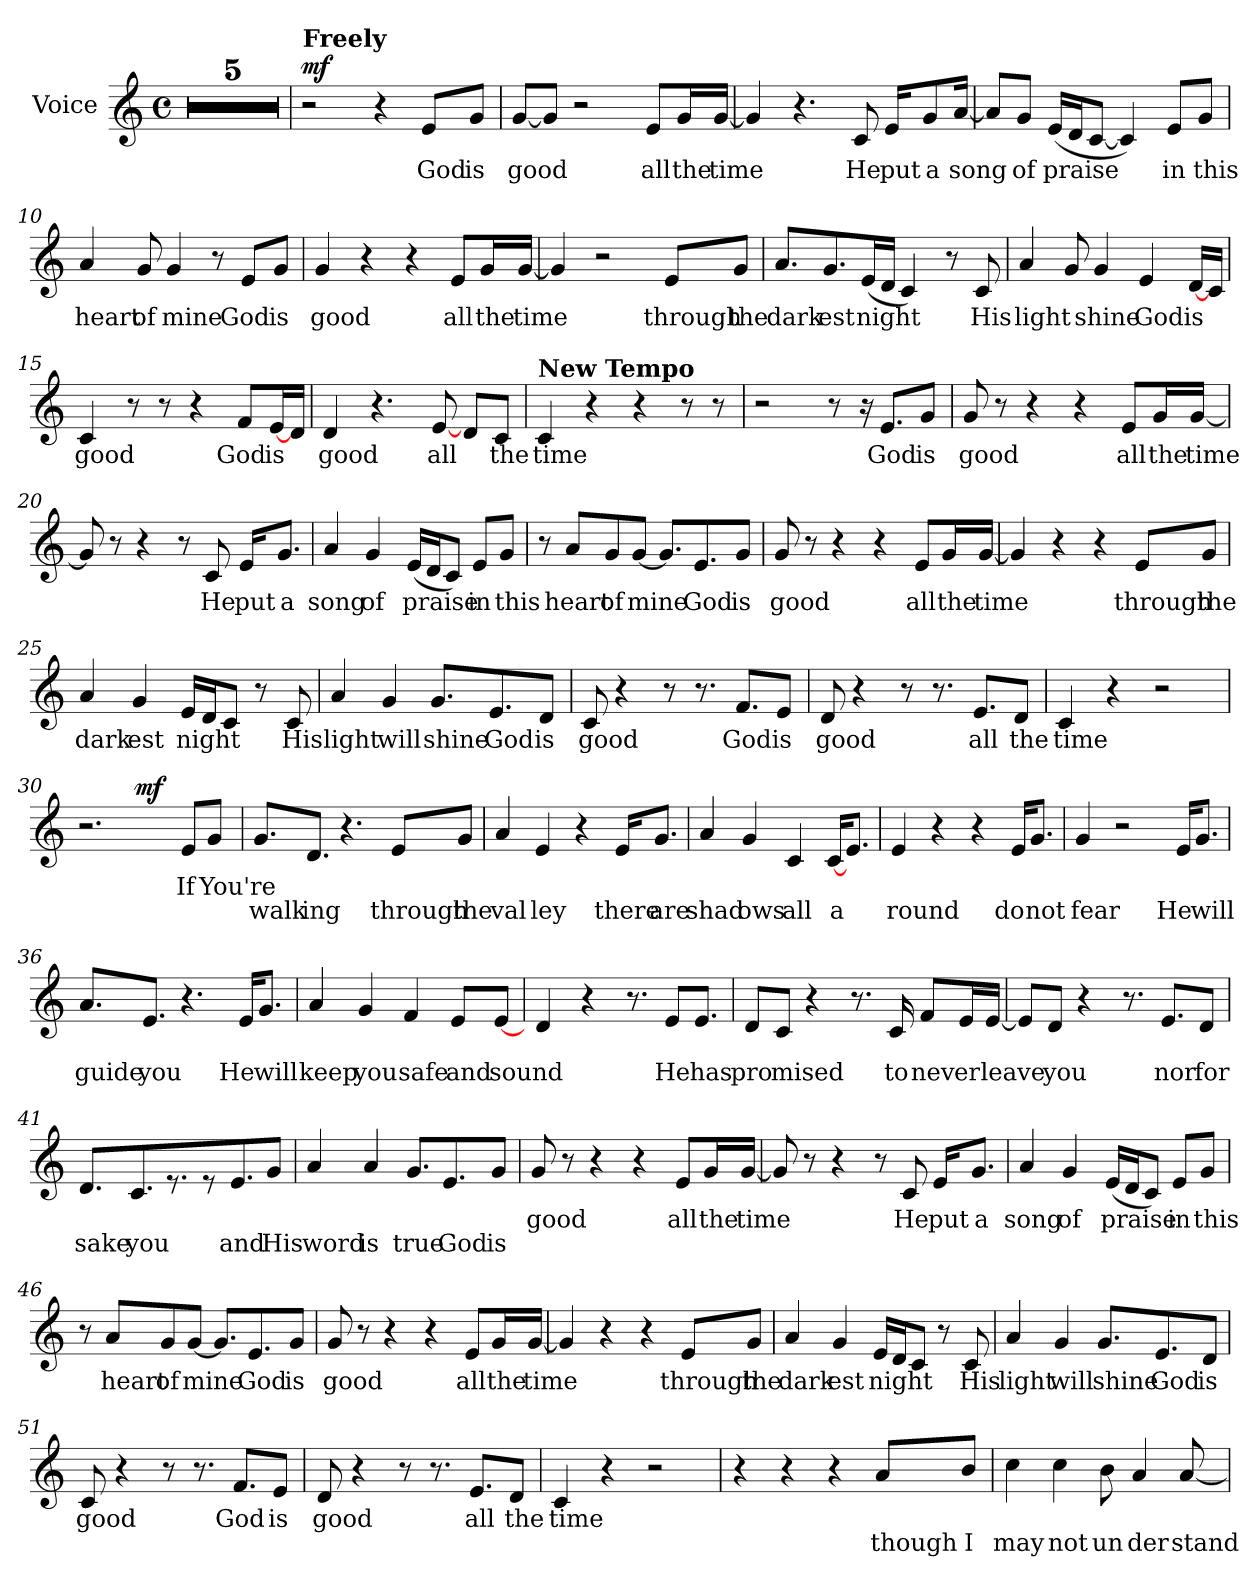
**kern	**text	**text	**dynam
*part1	*part1	*part1	*part1
*staff1	*staff1	*staff1	*staff1
*I"Voice	*	*	*
*I'V	*	*	*
*clefG2	*	*	*
*k[]	*	*	*
*C:	*	*	*
*M4/4	*	*	*
*met(c)	*	*	*
=1	=1	=1	=1
1r	.	.	.
=2	=2	=2	=2
1r	.	.	.
=3	=3	=3	=3
1r	.	.	.
=4	=4	=4	=4
1r	.	.	.
=5	=5	=5	=5
1r	.	.	.
=6	=6	=6	=6
*MM90	*	*	*
!LO:TX:a:B:t=Freely	!	!	!
!	!	!	!LO:DY:b
2r	.	.	mf
4r	.	.	.
!	!LO:LY:b	!	!
8e/L	God	.	.
!	!LO:LY:b	!	!
8g/J	is	.	.
!!LO:LB:g=z
=7	=7	=7	=7
!	!LO:LY:b	!	!
[8g/L	good	.	.
8g/J]	.	.	.
2r	.	.	.
!	!LO:LY:b	!	!
8e/L	all	.	.
!	!LO:LY:b	!	!
16g/L	the	.	.
!	!LO:LY:b	!	!
[16g/JJ	time	.	.
=8	=8	=8	=8
4g/]	.	.	.
4.r	.	.	.
!	!LO:LY:b	!	!
8c/	He	.	.
!	!LO:LY:b	!	!
16e/KL	put	.	.
!	!LO:LY:b	!	!
8g/	a	.	.
!	!LO:LY:b	!	!
[16a/Jk	song	.	.
=9	=9	=9	=9
8a/L]	.	.	.
!	!LO:LY:b	!	!
8g/J	of	.	.
!	!LO:LY:b	!	!
(<16e/LL	praise	.	.
16d/J	.	.	.
[8c/J	.	.	.
4c/])	.	.	.
!	!LO:LY:b	!	!
8e/L	in	.	.
!	!LO:LY:b	!	!
8g/J	this	.	.
=10	=10	=10	=10
!	!LO:LY:b	!	!
4a/	heart	.	.
!	!LO:LY:b	!	!
8g/	of	.	.
!	!LO:LY:b	!	!
4g/	mine	.	.
8r	.	.	.
!	!LO:LY:b	!	!
8e/L	God	.	.
!	!LO:LY:b	!	!
8g/J	is	.	.
!!LO:LB:g=z
=11	=11	=11	=11
!	!LO:LY:b	!	!
4g/	good	.	.
4r	.	.	.
4r	.	.	.
!	!LO:LY:b	!	!
8e/L	all	.	.
!	!LO:LY:b	!	!
16g/L	the	.	.
!	!LO:LY:b	!	!
[16g/JJ	time	.	.
=12	=12	=12	=12
4g/]	.	.	.
2r	.	.	.
!	!LO:LY:b	!	!
8e/L	through	.	.
!	!LO:LY:b	!	!
8g/J	the	.	.
=13	=13	=13	=13
!	!LO:LY:b	!	!
8.a/L	dark	.	.
!	!LO:LY:b	!	!
8.g/	est	.	.
!	!LO:LY:b	!	!
(<16e/L	night	.	.
16d/JJ	.	.	.
4c/)	.	.	.
8r	.	.	.
!	!LO:LY:b	!	!
8c/	His	.	.
=14	=14	=14	=14
!	!LO:LY:b	!	!
4a/	light	.	.
8g/	.	.	.
!	!LO:LY:b	!	!
4g/	shine	.	.
!	!LO:LY:b	!	!
4e/	God	.	.
!	!LO:LY:b	!	!
[16d/LL	is	.	.
16c/JJ	.	.	.
!!LO:LB:g=z
=15	=15	=15	=15
!	!LO:LY:b	!	!
4c/	good	.	.
8r	.	.	.
8r	.	.	.
4r	.	.	.
!	!LO:LY:b	!	!
8f/L	God	.	.
!	!LO:LY:b	!	!
[16e/L	is	.	.
16d/JJ	.	.	.
=16	=16	=16	=16
!	!LO:LY:b	!	!
4d/	good	.	.
4.r	.	.	.
!	!LO:LY:b	!	!
[8e/	all	.	.
8d/L	.	.	.
!	!LO:LY:b	!	!
8c/J	the	.	.
=17	=17	=17	=17
*MM122	*	*	*
!LO:TX:a:B:t=New Tempo	!	!	!
!	!LO:LY:b	!	!
4c/	time	.	.
4r	.	.	.
4r	.	.	.
8r	.	.	.
8r	.	.	.
=18	=18	=18	=18
2r	.	.	.
8r	.	.	.
16r	.	.	.
!	!LO:LY:b	!	!
8.e/L	God	.	.
!	!LO:LY:b	!	!
8g/J	is	.	.
!!LO:LB:g=z
=19	=19	=19	=19
!	!LO:LY:b	!	!
8g/	good	.	.
8r	.	.	.
4r	.	.	.
4r	.	.	.
!	!LO:LY:b	!	!
8e/L	all	.	.
!	!LO:LY:b	!	!
16g/L	the	.	.
!	!LO:LY:b	!	!
[16g/JJ	time	.	.
=20	=20	=20	=20
8g/]	.	.	.
8r	.	.	.
4r	.	.	.
8r	.	.	.
!	!LO:LY:b	!	!
8c/	He	.	.
!	!LO:LY:b	!	!
16e/KL	put	.	.
!	!LO:LY:b	!	!
8.g/J	a	.	.
=21	=21	=21	=21
!	!LO:LY:b	!	!
4a/	song	.	.
!	!LO:LY:b	!	!
4g/	of	.	.
!	!LO:LY:b	!	!
(<16e/LL	praise	.	.
16d/J	.	.	.
8c/J)	.	.	.
!	!LO:LY:b	!	!
8e/L	in	.	.
!	!LO:LY:b	!	!
8g/J	this	.	.
=22	=22	=22	=22
8r	.	.	.
!	!LO:LY:b	!	!
8a/L	heart	.	.
!	!LO:LY:b	!	!
8g/	of	.	.
!	!LO:LY:b	!	!
[8g/J	mine	.	.
8.g/L]	.	.	.
!	!LO:LY:b	!	!
8.e/	God	.	.
!	!LO:LY:b	!	!
8g/J	is	.	.
!!LO:LB:g=z
=23	=23	=23	=23
!	!LO:LY:b	!	!
8g/	good	.	.
8r	.	.	.
4r	.	.	.
4r	.	.	.
!	!LO:LY:b	!	!
8e/L	all	.	.
!	!LO:LY:b	!	!
16g/L	the	.	.
!	!LO:LY:b	!	!
[16g/JJ	time	.	.
=24	=24	=24	=24
4g/]	.	.	.
4r	.	.	.
4r	.	.	.
!	!LO:LY:b	!	!
8e/L	through	.	.
!	!LO:LY:b	!	!
8g/J	the	.	.
=25	=25	=25	=25
!	!LO:LY:b	!	!
4a/	dark	.	.
!	!LO:LY:b	!	!
4g/	est	.	.
!	!LO:LY:b	!	!
16e/LL	night	.	.
16d/J	.	.	.
8c/J	.	.	.
8r	.	.	.
!	!LO:LY:b	!	!
8c/	His	.	.
=26	=26	=26	=26
!	!LO:LY:b	!	!
4a/	light	.	.
!	!LO:LY:b	!	!
4g/	will	.	.
!	!LO:LY:b	!	!
8.g/L	shine	.	.
!	!LO:LY:b	!	!
8.e/	God	.	.
!	!LO:LY:b	!	!
8d/J	is	.	.
!!LO:LB:g=z
=27	=27	=27	=27
!	!LO:LY:b	!	!
8c/	good	.	.
4r	.	.	.
8r	.	.	.
8.r	.	.	.
!	!LO:LY:b	!	!
8.f/L	God	.	.
!	!LO:LY:b	!	!
8e/J	is	.	.
=28	=28	=28	=28
!	!LO:LY:b	!	!
8d/	good	.	.
4r	.	.	.
8r	.	.	.
8.r	.	.	.
!	!LO:LY:b	!	!
8.e/L	all	.	.
!	!LO:LY:b	!	!
8d/J	the	.	.
=29	=29	=29	=29
!	!LO:LY:b	!	!
4c/	time	.	.
4r	.	.	.
2r	.	.	.
=30	=30	=30	=30
*^	*	*	*
2.r	4..ryy	.	.	.
!	!	!	!	!LO:DY:b
.	2ryy	.	.	mf
!	!	!LO:LY:b	!	!
8e/L	.	If	.	.
!	!	!LO:LY:b	!	!
8g/J	.	You're	.	.
.	16ryy	.	.	.
=31	=31	=31	=31	=31
!	!	!	!LO:LY:b	!
*v	*v	*	*	*
8.g/L	.	walk	.
!	!	!LO:LY:b	!
8.d/J	.	ing	.
4.r	.	.	.
!	!	!LO:LY:b	!
8e/L	.	through	.
!	!	!LO:LY:b	!
8g/J	.	the	.
!!LO:LB:g=z
=32	=32	=32	=32
!	!	!LO:LY:b	!
4a/	.	val	.
!	!	!LO:LY:b	!
4e/	.	ley	.
4r	.	.	.
!	!	!LO:LY:b	!
16e/KL	.	there	.
!	!	!LO:LY:b	!
8.g/J	.	are	.
=33	=33	=33	=33
!	!	!LO:LY:b	!
4a/	.	shad	.
!	!	!LO:LY:b	!
4g/	.	ows	.
!	!	!LO:LY:b	!
4c/	.	all	.
!	!	!LO:LY:b	!
[16c/KL	.	a	.
8.e/J	.	.	.
=34	=34	=34	=34
!	!	!LO:LY:b	!
4e/	.	round	.
4r	.	.	.
4r	.	.	.
!	!	!LO:LY:b	!
16e/KL	.	do	.
!	!	!LO:LY:b	!
8.g/J	.	not	.
=35	=35	=35	=35
!	!	!LO:LY:b	!
4g/	.	fear	.
2r	.	.	.
!	!	!LO:LY:b	!
16e/KL	.	He	.
!	!	!LO:LY:b	!
8.g/J	.	will	.
=36	=36	=36	=36
!	!	!LO:LY:b	!
8.a/L	.	guide	.
!	!	!LO:LY:b	!
8.e/J	.	you	.
4.r	.	.	.
!	!	!LO:LY:b	!
16e/KL	.	He	.
!	!	!LO:LY:b	!
8.g/J	.	will	.
!!LO:PB:g=z
=37	=37	=37	=37
!	!	!LO:LY:b	!
4a/	.	keep	.
!	!	!LO:LY:b	!
4g/	.	you	.
!	!	!LO:LY:b	!
4f/	.	safe	.
!	!	!LO:LY:b	!
8e/L	.	and	.
!	!	!LO:LY:b	!
[8e/J	.	sound	.
=38	=38	=38	=38
4d/	.	.	.
4r	.	.	.
8.r	.	.	.
!	!	!LO:LY:b	!
8e/L	.	He	.
!	!	!LO:LY:b	!
8.e/J	.	has	.
=39	=39	=39	=39
!	!	!LO:LY:b	!
8d/L	.	pro	.
!	!	!LO:LY:b	!
8c/J	.	mised	.
4r	.	.	.
8.r	.	.	.
!	!	!LO:LY:b	!
16c/	.	to	.
!	!	!LO:LY:b	!
8f/L	.	nev	.
!	!	!LO:LY:b	!
16e/L	.	er	.
!	!	!LO:LY:b	!
[16e/JJ	.	leave	.
=40	=40	=40	=40
8e/L]	.	.	.
!	!	!LO:LY:b	!
8d/J	.	you	.
4r	.	.	.
8.r	.	.	.
!	!	!LO:LY:b	!
8.e/L	.	nor	.
!	!	!LO:LY:b	!
8d/J	.	for	.
!!LO:LB:g=z
=41	=41	=41	=41
!	!	!LO:LY:b	!
8.d/L	.	sake	.
!	!	!LO:LY:b	!
8.c/	.	you	.
8.r	.	.	.
8r	.	.	.
!	!	!LO:LY:b	!
8.e/	.	and	.
!	!	!LO:LY:b	!
8g/J	.	His	.
=42	=42	=42	=42
!	!	!LO:LY:b	!
4a/	.	word	.
!	!	!LO:LY:b	!
4a/	.	is	.
!	!	!LO:LY:b	!
8.g/L	.	true	.
!	!	!LO:LY:b	!
8.e/	.	God	.
!	!	!LO:LY:b	!
8g/J	.	is	.
=43	=43	=43	=43
!	!LO:LY:b	!	!
8g/	good	.	.
8r	.	.	.
4r	.	.	.
4r	.	.	.
!	!LO:LY:b	!	!
8e/L	all	.	.
!	!LO:LY:b	!	!
16g/L	the	.	.
!	!LO:LY:b	!	!
[16g/JJ	time	.	.
=44	=44	=44	=44
8g/]	.	.	.
8r	.	.	.
4r	.	.	.
8r	.	.	.
!	!LO:LY:b	!	!
8c/	He	.	.
!	!LO:LY:b	!	!
16e/KL	put	.	.
!	!LO:LY:b	!	!
8.g/J	a	.	.
!!LO:LB:g=z
=45	=45	=45	=45
!	!LO:LY:b	!	!
4a/	song	.	.
!	!LO:LY:b	!	!
4g/	of	.	.
!	!LO:LY:b	!	!
(<16e/LL	praise	.	.
16d/J	.	.	.
8c/J)	.	.	.
!	!LO:LY:b	!	!
8e/L	in	.	.
!	!LO:LY:b	!	!
8g/J	this	.	.
=46	=46	=46	=46
8r	.	.	.
!	!LO:LY:b	!	!
8a/L	heart	.	.
!	!LO:LY:b	!	!
8g/	of	.	.
!	!LO:LY:b	!	!
[8g/J	mine	.	.
8.g/L]	.	.	.
!	!LO:LY:b	!	!
8.e/	God	.	.
!	!LO:LY:b	!	!
8g/J	is	.	.
=47	=47	=47	=47
!	!LO:LY:b	!	!
8g/	good	.	.
8r	.	.	.
4r	.	.	.
4r	.	.	.
!	!LO:LY:b	!	!
8e/L	all	.	.
!	!LO:LY:b	!	!
16g/L	the	.	.
!	!LO:LY:b	!	!
[16g/JJ	time	.	.
=48	=48	=48	=48
4g/]	.	.	.
4r	.	.	.
4r	.	.	.
!	!LO:LY:b	!	!
8e/L	through	.	.
!	!LO:LY:b	!	!
8g/J	the	.	.
!!LO:LB:g=z
=49	=49	=49	=49
!	!LO:LY:b	!	!
4a/	dark	.	.
!	!LO:LY:b	!	!
4g/	est	.	.
!	!LO:LY:b	!	!
16e/LL	night	.	.
16d/J	.	.	.
8c/J	.	.	.
8r	.	.	.
!	!LO:LY:b	!	!
8c/	His	.	.
=50	=50	=50	=50
!	!LO:LY:b	!	!
4a/	light	.	.
!	!LO:LY:b	!	!
4g/	will	.	.
!	!LO:LY:b	!	!
8.g/L	shine	.	.
!	!LO:LY:b	!	!
8.e/	God	.	.
!	!LO:LY:b	!	!
8d/J	is	.	.
=51	=51	=51	=51
!	!LO:LY:b	!	!
8c/	good	.	.
4r	.	.	.
8r	.	.	.
8.r	.	.	.
!	!LO:LY:b	!	!
8.f/L	God	.	.
!	!LO:LY:b	!	!
8e/J	is	.	.
=52	=52	=52	=52
!	!LO:LY:b	!	!
8d/	good	.	.
4r	.	.	.
8r	.	.	.
8.r	.	.	.
!	!LO:LY:b	!	!
8.e/L	all	.	.
!	!LO:LY:b	!	!
8d/J	the	.	.
!!LO:LB:g=z
=53	=53	=53	=53
!	!LO:LY:b	!	!
4c/	time	.	.
4r	.	.	.
2r	.	.	.
=54	=54	=54	=54
4r	.	.	.
4r	.	.	.
4r	.	.	.
!	!	!LO:LY:b	!
8a/L	.	though	.
!	!	!LO:LY:b	!
8b/J	.	I	.
=55	=55	=55	=55
!	!	!LO:LY:b	!
4cc\	.	may	.
!	!	!LO:LY:b	!
4cc\	.	not	.
!	!	!LO:LY:b	!
8b\	.	un	.
!	!	!LO:LY:b	!
4a/	.	der	.
!	!	!LO:LY:b	!
[8a/	.	stand	.
=	=	=	=
*-	*-	*-	*-
